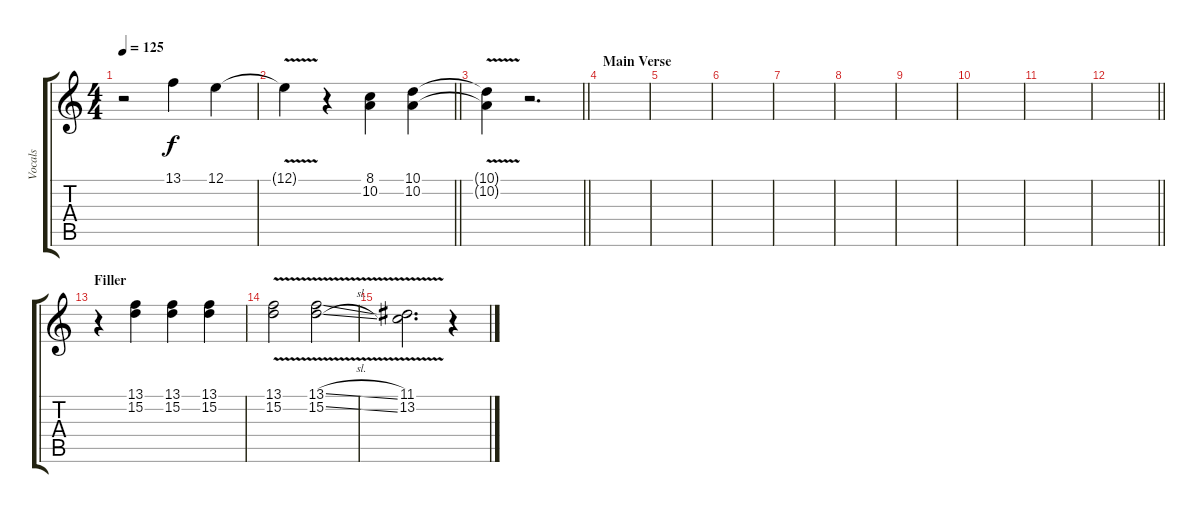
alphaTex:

\track ("Vocals" "Vocals") {instrument stringensemble1}
\staff {score tabs}
\tuning (E4 B3 G3 D3 A2 D2) {hide}
\ts (4 4)
\tempo 125
\clef g2
\ks c
r.2{dy f} 13.1.4 12.1.4 |
\barLineRight lightlight
12.1{v t}.4 r.4 (8.1 10.2).4 (10.1 10.2).4 |
\barLineRight lightlight
(10.1{v t} 10.2{v t}).4 r.2{d} |
\section ("" "Main Verse")
|
|
|
|
|
|
|
|
\barLineRight lightlight
|
\section ("" "Filler")
r.4 (13.1 15.2).4 (13.1 15.2).4 (13.1 15.2).4 |
(13.1{v} 15.2{v}).2 (13.1{v sl} 15.2{v sl}).2 |
(11.1{v} 13.2{v}).2{d} r.4
